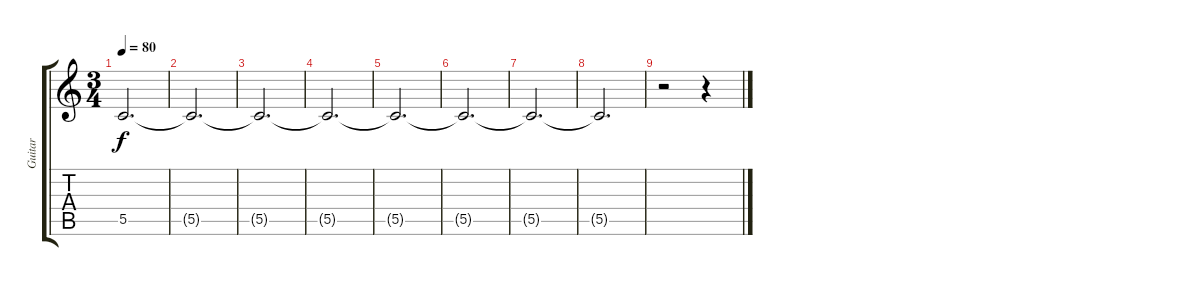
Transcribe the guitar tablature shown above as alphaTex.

\track ("Guitar" "Guitar") {instrument distortionguitar}
\staff {score tabs}
\tuning (D4 A3 F3 C3 G2 D2) {hide}
\ts (3 4)
\tempo 80
\clef g2
\ks c
5.5.2{d dy f} |
5.5{t}.2{d} |
5.5{t}.2{d} |
5.5{t}.2{d} |
5.5{t}.2{d} |
5.5{t}.2{d} |
5.5{t}.2{d} |
5.5{t}.2{d} |
r.2 r.4
